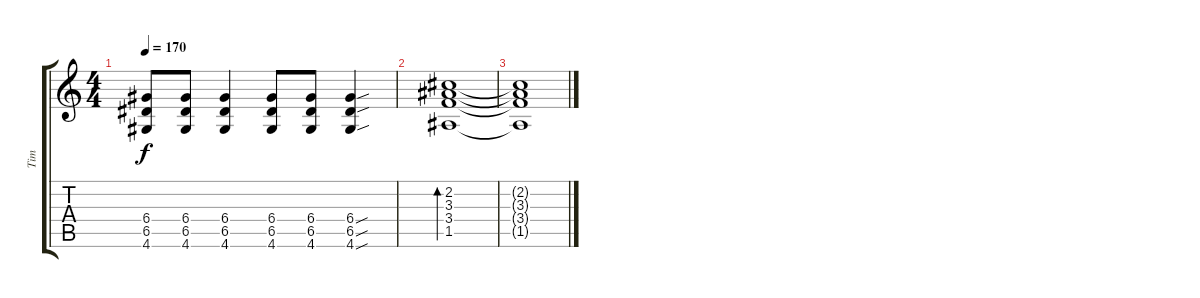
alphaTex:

\track ("Tim" "Tim") {instrument acousticguitarsteel}
\staff {score tabs}
\tuning (E4 B3 G3 D3 A2 E2) {hide}
\ts (4 4)
\tempo 170
\clef g2
\ks c
(6.4 6.5 4.6).8{dy f} (6.4 6.5 4.6).8 (6.4 6.5 4.6).4 (6.4 6.5 4.6).8 (6.4 6.5 4.6).8 (6.4{sou} 6.5{sou} 4.6{sou}).4 |
(2.2 3.3 3.4 1.5).1{bd 30} |
(2.2{t} 3.3{t} 3.4{t} 1.5{t}).1
